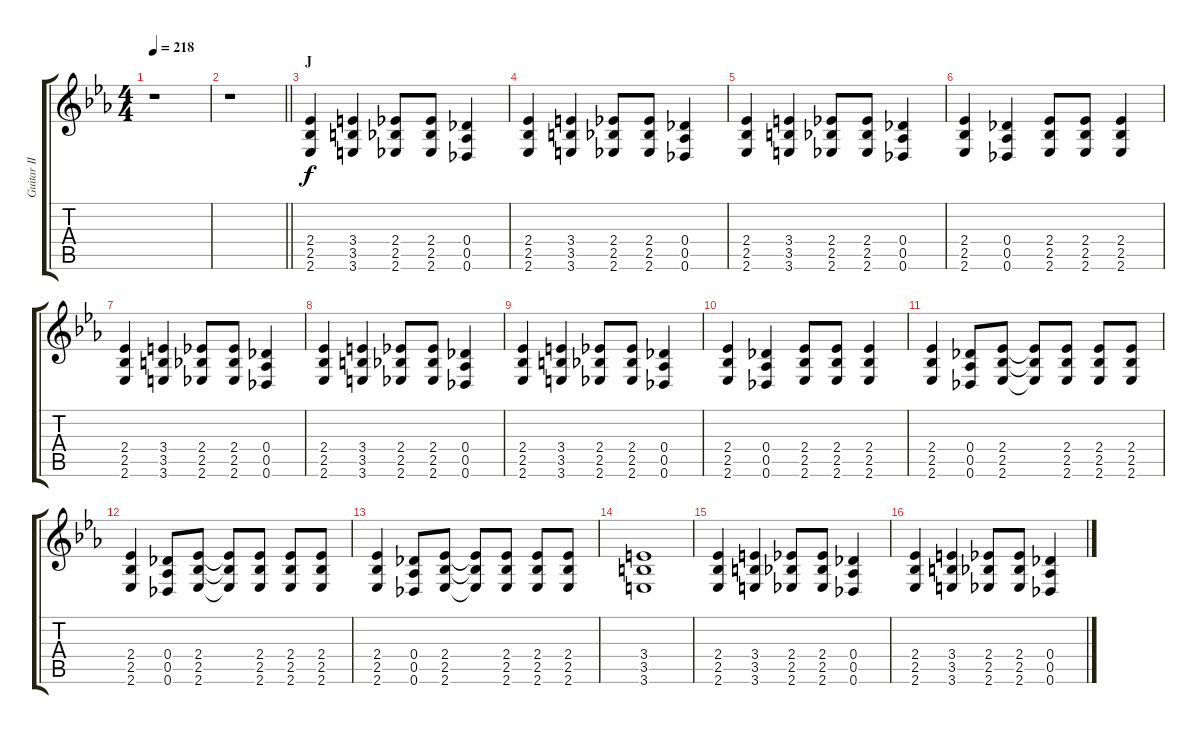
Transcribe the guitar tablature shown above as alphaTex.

\track ("Guitar II" "Guitar II") {instrument distortionguitar}
\staff {score tabs}
\tuning (Eb4 Bb3 Gb3 Db3 Ab2 Db2) {hide}
\ts (4 4)
\tempo 218
\clef g2
\ks eb
r.1{dy f} |
\barLineRight lightlight
r.1 |
\section ("" "J")
(2.4 2.5 2.6).4{instrument distortionguitar} (3.4 3.5 3.6).4 (2.4 2.5 2.6).8 (2.4 2.5 2.6).8 (0.4 0.5 0.6).4 |
(2.4 2.5 2.6).4 (3.4 3.5 3.6).4 (2.4 2.5 2.6).8 (2.4 2.5 2.6).8 (0.4 0.5 0.6).4 |
(2.4 2.5 2.6).4 (3.4 3.5 3.6).4 (2.4 2.5 2.6).8 (2.4 2.5 2.6).8 (0.4 0.5 0.6).4 |
(2.4 2.5 2.6).4 (0.4 0.5 0.6).4 (2.4 2.5 2.6).8 (2.4 2.5 2.6).8 (2.4 2.5 2.6).4 |
(2.4 2.5 2.6).4 (3.4 3.5 3.6).4 (2.4 2.5 2.6).8 (2.4 2.5 2.6).8 (0.4 0.5 0.6).4 |
(2.4 2.5 2.6).4 (3.4 3.5 3.6).4 (2.4 2.5 2.6).8 (2.4 2.5 2.6).8 (0.4 0.5 0.6).4 |
(2.4 2.5 2.6).4 (3.4 3.5 3.6).4 (2.4 2.5 2.6).8 (2.4 2.5 2.6).8 (0.4 0.5 0.6).4 |
(2.4 2.5 2.6).4 (0.4 0.5 0.6).4 (2.4 2.5 2.6).8 (2.4 2.5 2.6).8 (2.4 2.5 2.6).4 |
(2.4 2.5 2.6).4 (0.4 0.5 0.6).8 (2.4 2.5 2.6).8 (2.4{t} 2.5{t} 2.6{t}).8 (2.4 2.5 2.6).8 (2.4 2.5 2.6).8 (2.4 2.5 2.6).8 |
(2.4 2.5 2.6).4 (0.4 0.5 0.6).8 (2.4 2.5 2.6).8 (2.4{t} 2.5{t} 2.6{t}).8 (2.4 2.5 2.6).8 (2.4 2.5 2.6).8 (2.4 2.5 2.6).8 |
(2.4 2.5 2.6).4 (0.4 0.5 0.6).8 (2.4 2.5 2.6).8 (2.4{t} 2.5{t} 2.6{t}).8 (2.4 2.5 2.6).8 (2.4 2.5 2.6).8 (2.4 2.5 2.6).8 |
(3.4 3.5 3.6).1 |
(2.4 2.5 2.6).4 (3.4 3.5 3.6).4 (2.4 2.5 2.6).8 (2.4 2.5 2.6).8 (0.4 0.5 0.6).4 |
(2.4 2.5 2.6).4 (3.4 3.5 3.6).4 (2.4 2.5 2.6).8 (2.4 2.5 2.6).8 (0.4 0.5 0.6).4
